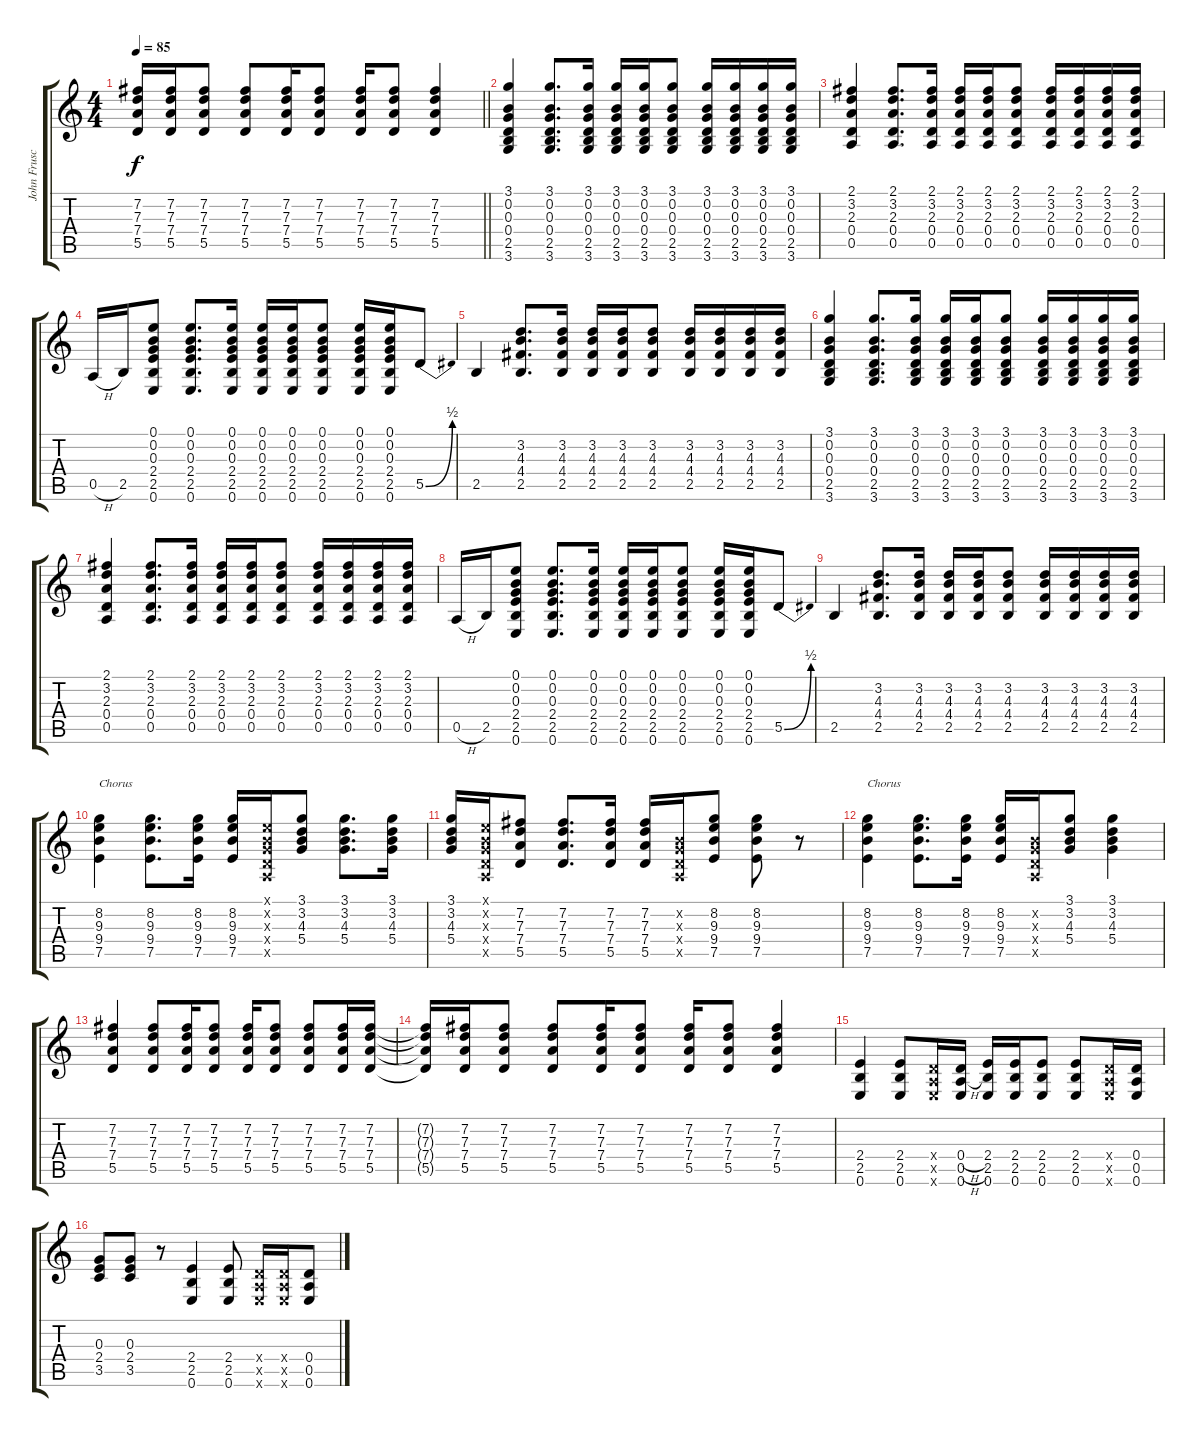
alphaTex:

\track ("John Frusciante 1" "John Frusc") {instrument electricguitarclean}
\staff {score tabs}
\tuning (E4 B3 G3 D3 A2 E2) {hide}
\ts (4 4)
\tempo 85
\clef g2
\barLineRight lightlight
\ks c
(7.2{t} 7.3{t} 7.4{t} 5.5{t}).16{dy f} (7.2 7.3 7.4 5.5).16 (7.2 7.3 7.4 5.5).8 (7.2 7.3 7.4 5.5).8 (7.2 7.3 7.4 5.5).16 (7.2 7.3 7.4 5.5).8 (7.2 7.3 7.4 5.5).16 (7.2 7.3 7.4 5.5).8 (7.2 7.3 7.4 5.5).4 |
(3.1 0.2 0.3 0.4 2.5 3.6).4 (3.1 0.2 0.3 0.4 2.5 3.6).8{d} (3.1 0.2 0.3 0.4 2.5 3.6).16 (3.1 0.2 0.3 0.4 2.5 3.6).16 (3.1 0.2 0.3 0.4 2.5 3.6).16 (3.1 0.2 0.3 0.4 2.5 3.6).8 (3.1 0.2 0.3 0.4 2.5 3.6).16 (3.1 0.2 0.3 0.4 2.5 3.6).16 (3.1 0.2 0.3 0.4 2.5 3.6).16 (3.1 0.2 0.3 0.4 2.5 3.6).16 |
(2.1 3.2 2.3 0.4 0.5).4 (2.1 3.2 2.3 0.4 0.5).8{d} (2.1 3.2 2.3 0.4 0.5).16 (2.1 3.2 2.3 0.4 0.5).16 (2.1 3.2 2.3 0.4 0.5).16 (2.1 3.2 2.3 0.4 0.5).8 (2.1 3.2 2.3 0.4 0.5).16 (2.1 3.2 2.3 0.4 0.5).16 (2.1 3.2 2.3 0.4 0.5).16 (2.1 3.2 2.3 0.4 0.5).16 |
0.5{h}.16 2.5.16 (0.1 0.2 0.3 2.4 2.5 0.6).8 (0.1 0.2 0.3 2.4 2.5 0.6).8{d} (0.1 0.2 0.3 2.4 2.5 0.6).16 (0.1 0.2 0.3 2.4 2.5 0.6).16 (0.1 0.2 0.3 2.4 2.5 0.6).16 (0.1 0.2 0.3 2.4 2.5 0.6).8 (0.1 0.2 0.3 2.4 2.5 0.6).16 (0.1 0.2 0.3 2.4 2.5 0.6).16 5.5{be (bend 0 0 60 2)}.8 |
2.5.4 (3.2 4.3 4.4 2.5).8{d} (3.2 4.3 4.4 2.5).16 (3.2 4.3 4.4 2.5).16 (3.2 4.3 4.4 2.5).16 (3.2 4.3 4.4 2.5).8 (3.2 4.3 4.4 2.5).16 (3.2 4.3 4.4 2.5).16 (3.2 4.3 4.4 2.5).16 (3.2 4.3 4.4 2.5).16 |
(3.1 0.2 0.3 0.4 2.5 3.6).4 (3.1 0.2 0.3 0.4 2.5 3.6).8{d} (3.1 0.2 0.3 0.4 2.5 3.6).16 (3.1 0.2 0.3 0.4 2.5 3.6).16 (3.1 0.2 0.3 0.4 2.5 3.6).16 (3.1 0.2 0.3 0.4 2.5 3.6).8 (3.1 0.2 0.3 0.4 2.5 3.6).16 (3.1 0.2 0.3 0.4 2.5 3.6).16 (3.1 0.2 0.3 0.4 2.5 3.6).16 (3.1 0.2 0.3 0.4 2.5 3.6).16 |
(2.1 3.2 2.3 0.4 0.5).4 (2.1 3.2 2.3 0.4 0.5).8{d} (2.1 3.2 2.3 0.4 0.5).16 (2.1 3.2 2.3 0.4 0.5).16 (2.1 3.2 2.3 0.4 0.5).16 (2.1 3.2 2.3 0.4 0.5).8 (2.1 3.2 2.3 0.4 0.5).16 (2.1 3.2 2.3 0.4 0.5).16 (2.1 3.2 2.3 0.4 0.5).16 (2.1 3.2 2.3 0.4 0.5).16 |
0.5{h}.16 2.5.16 (0.1 0.2 0.3 2.4 2.5 0.6).8 (0.1 0.2 0.3 2.4 2.5 0.6).8{d} (0.1 0.2 0.3 2.4 2.5 0.6).16 (0.1 0.2 0.3 2.4 2.5 0.6).16 (0.1 0.2 0.3 2.4 2.5 0.6).16 (0.1 0.2 0.3 2.4 2.5 0.6).8 (0.1 0.2 0.3 2.4 2.5 0.6).16 (0.1 0.2 0.3 2.4 2.5 0.6).16 5.5{be (bend 0 0 60 2)}.8 |
2.5.4 (3.2 4.3 4.4 2.5).8{d} (3.2 4.3 4.4 2.5).16 (3.2 4.3 4.4 2.5).16 (3.2 4.3 4.4 2.5).16 (3.2 4.3 4.4 2.5).8 (3.2 4.3 4.4 2.5).16 (3.2 4.3 4.4 2.5).16 (3.2 4.3 4.4 2.5).16 (3.2 4.3 4.4 2.5).16 |
(8.2 9.3 9.4 7.5).4{txt "Chorus"} (8.2 9.3 9.4 7.5).8{d} (8.2 9.3 9.4 7.5).16 (8.2 9.3 9.4 7.5).16 (0.1{x} 0.2{x} 0.3{x} 0.4{x} 0.5{x}).16 (3.1 3.2 4.3 5.4).8 (3.1 3.2 4.3 5.4).8{d} (3.1 3.2 4.3 5.4).16 |
(3.1 3.2 4.3 5.4).16 (0.1{x} 0.2{x} 0.3{x} 0.4{x} 0.5{x}).16 (7.2 7.3 7.4 5.5).8 (7.2 7.3 7.4 5.5).8{d} (7.2 7.3 7.4 5.5).16 (7.2 7.3 7.4 5.5).16 (0.2{x} 0.3{x} 0.4{x} 0.5{x}).16 (8.2 9.3 9.4 7.5).8 (8.2 9.3 9.4 7.5).8 r.8 |
(8.2 9.3 9.4 7.5).4{txt "Chorus"} (8.2 9.3 9.4 7.5).8{d} (8.2 9.3 9.4 7.5).16 (8.2 9.3 9.4 7.5).16 (0.2{x} 0.3{x} 0.4{x} 0.5{x}).16 (3.1 3.2 4.3 5.4).8 (3.1 3.2 4.3 5.4).4 |
(7.2 7.3 7.4 5.5).4 (7.2 7.3 7.4 5.5).8 (7.2 7.3 7.4 5.5).16 (7.2 7.3 7.4 5.5).8 (7.2 7.3 7.4 5.5).16 (7.2 7.3 7.4 5.5).8 (7.2 7.3 7.4 5.5).8 (7.2 7.3 7.4 5.5).16 (7.2 7.3 7.4 5.5).16 |
(7.2{t} 7.3{t} 7.4{t} 5.5{t}).16 (7.2 7.3 7.4 5.5).16 (7.2 7.3 7.4 5.5).8 (7.2 7.3 7.4 5.5).8 (7.2 7.3 7.4 5.5).16 (7.2 7.3 7.4 5.5).8 (7.2 7.3 7.4 5.5).16 (7.2 7.3 7.4 5.5).8 (7.2 7.3 7.4 5.5).4 |
(2.4 2.5 0.6).4{balance 2 instrument overdrivenguitar} (2.4 2.5 0.6).8 (0.4{x} 0.5{x} 0.6{x}).16 (0.4{h} 0.5{h} 0.6).16 (2.4 2.5 0.6).16 (2.4 2.5 0.6).16 (2.4 2.5 0.6).8 (2.4 2.5 0.6).8 (0.4{x} 0.5{x} 0.6{x}).16 (0.4 0.5 0.6).16 |
(0.3 2.4 3.5).8 (0.3 2.4 3.5).8 r.8 (2.4 2.5 0.6).4 (2.4 2.5 0.6).8 (0.4{x} 0.5{x} 0.6{x}).16 (0.4{x} 0.5{x} 0.6{x}).16 (0.4 0.5 0.6).8
